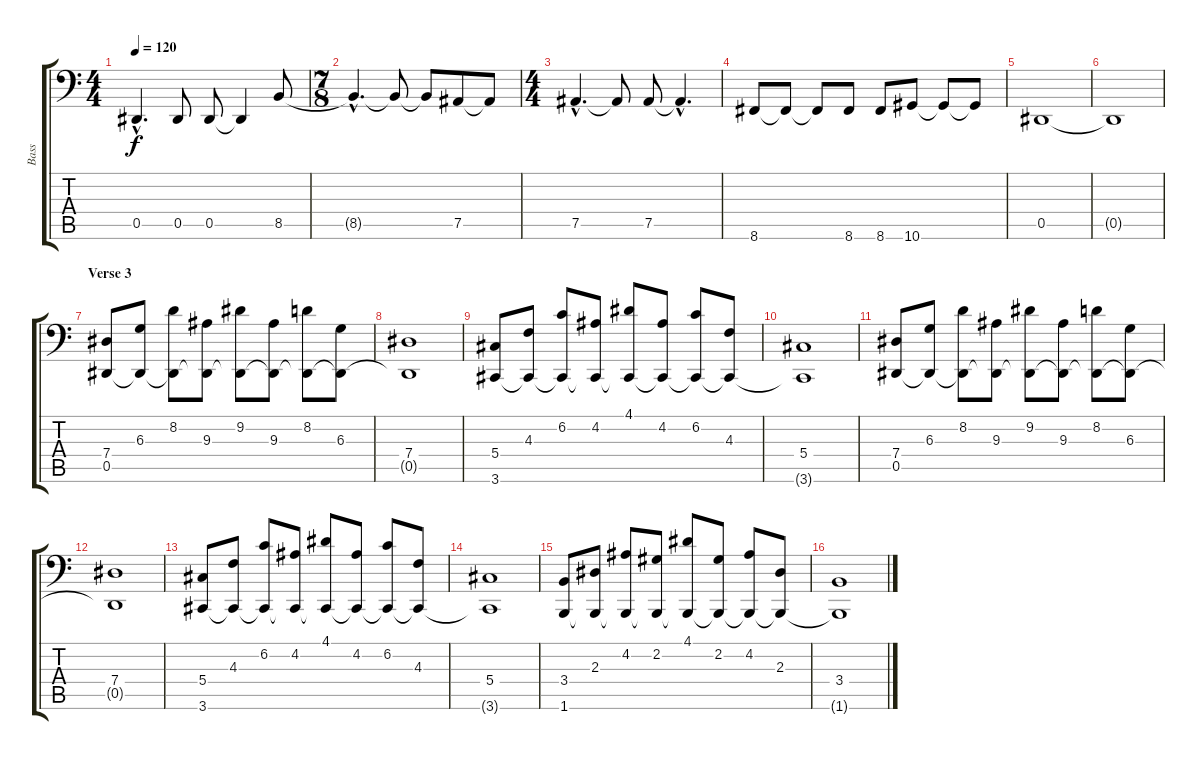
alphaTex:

\track ("Bass" "Bass") {instrument electricbassfinger}
\staff {score tabs}
\tuning (B2 Gb2 Db2 Ab1 Eb1 Bb0) {hide}
\ts (4 4)
\tempo 120
\clef f4
\ks c
0.5{hac}.4{d dy f} 0.5.8 0.5.8 0.5{t}.4 8.5.8 |
\ts (7 8)
8.5{hac t}.4{d} 8.5{t}.8 8.5{t}.8 7.5.8 7.5{t}.8 |
\ts (4 4)
7.5{hac}.4{d} 7.5{t}.8 7.5.8 7.5{hac t}.4{d} |
8.6.8 8.6{t}.8 8.6{t}.8 8.6.8 8.6.8 10.6.8 10.6{t}.8 10.6{t}.8 |
0.5.1 |
0.5{t}.1 |
\section ("" "Verse 3")
(7.4 0.5).8 (6.3 0.5{t}).8 (8.2 0.5{t}).8 (9.3 0.5{t}).8 (9.2 0.5{t}).8 (9.3 0.5{t}).8 (8.2 0.5{t}).8 (6.3 0.5{t}).8 |
(7.4 0.5{t}).1 |
(5.4 3.6).8 (4.3 3.6{t}).8 (6.2 3.6{t}).8 (4.2 3.6{t}).8 (4.1 3.6{t}).8 (4.2 3.6{t}).8 (6.2 3.6{t}).8 (4.3 3.6{t}).8 |
(5.4 3.6{t}).1 |
(7.4 0.5).8 (6.3 0.5{t}).8 (8.2 0.5{t}).8 (9.3 0.5{t}).8 (9.2 0.5{t}).8 (9.3 0.5{t}).8 (8.2 0.5{t}).8 (6.3 0.5{t}).8 |
(7.4 0.5{t}).1 |
(5.4 3.6).8 (4.3 3.6{t}).8 (6.2 3.6{t}).8 (4.2 3.6{t}).8 (4.1 3.6{t}).8 (4.2 3.6{t}).8 (6.2 3.6{t}).8 (4.3 3.6{t}).8 |
(5.4 3.6{t}).1 |
(3.4 1.6).8 (2.3 1.6{t}).8 (4.2 1.6{t}).8 (2.2 1.6{t}).8 (4.1 1.6{t}).8 (2.2 1.6{t}).8 (4.2 1.6{t}).8 (2.3 1.6{t}).8 |
(3.4 1.6{t}).1
